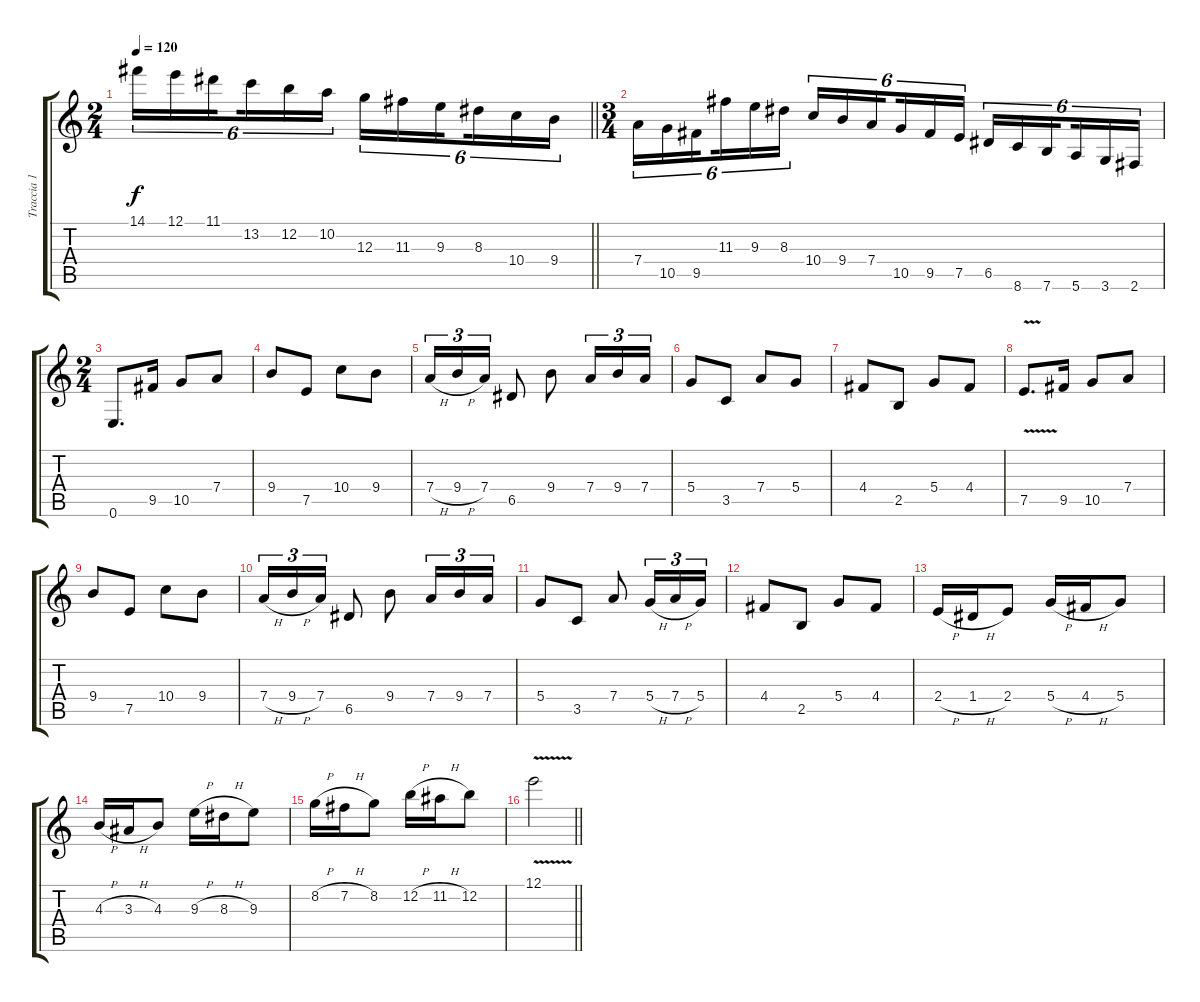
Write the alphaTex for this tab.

\track ("Traccia 1" "Traccia 1") {instrument overdrivenguitar}
\staff {score tabs}
\tuning (E4 B3 G3 D3 A2 E2) {hide}
\ts (2 4)
\tempo 120
\clef g2
\barLineRight lightlight
\ks c
14.1.16{tu (6 4) dy f instrument overdrivenguitar} 12.1.16{tu (6 4)} 11.1.16{tu (6 4) beam splitsecondary} 13.2.16{tu (6 4)} 12.2.16{tu (6 4)} 10.2.16{tu (6 4)} 12.3.16{tu (6 4)} 11.3.16{tu (6 4)} 9.3.16{tu (6 4) beam splitsecondary} 8.3.16{tu (6 4)} 10.4.16{tu (6 4)} 9.4.16{tu (6 4)} |
\ts (3 4)
7.4.16{tu (6 4)} 10.5.16{tu (6 4)} 9.5.16{tu (6 4) beam splitsecondary} 11.3.16{tu (6 4)} 9.3.16{tu (6 4)} 8.3.16{tu (6 4)} 10.4.16{tu (6 4)} 9.4.16{tu (6 4)} 7.4.16{tu (6 4) beam splitsecondary} 10.5.16{tu (6 4)} 9.5.16{tu (6 4)} 7.5.16{tu (6 4)} 6.5.16{tu (6 4)} 8.6.16{tu (6 4)} 7.6.16{tu (6 4) beam splitsecondary} 5.6.16{tu (6 4)} 3.6.16{tu (6 4)} 2.6.16{tu (6 4)} |
\ts (2 4)
0.6.8{d} 9.5.16 10.5.8 7.4.8 |
9.4.8 7.5.8 10.4.8 9.4.8 |
7.4{h}.16{tu (3 2)} 9.4{h}.16{tu (3 2)} 7.4.16{tu (3 2)} 6.5.8 9.4.8 7.4.16{tu (3 2)} 9.4.16{tu (3 2)} 7.4.16{tu (3 2)} |
5.4.8 3.5.8 7.4.8 5.4.8 |
4.4.8 2.5.8 5.4.8 4.4.8 |
7.5{v}.8{d} 9.5.16 10.5.8 7.4.8 |
9.4.8 7.5.8 10.4.8 9.4.8 |
7.4{h}.16{tu (3 2)} 9.4{h}.16{tu (3 2)} 7.4.16{tu (3 2)} 6.5.8 9.4.8 7.4.16{tu (3 2)} 9.4.16{tu (3 2)} 7.4.16{tu (3 2)} |
5.4.8 3.5.8 7.4.8 5.4{h}.16{tu (3 2)} 7.4{h}.16{tu (3 2)} 5.4.16{tu (3 2)} |
4.4.8 2.5.8 5.4.8 4.4.8 |
2.4{h}.16 1.4{h}.16 2.4.8 5.4{h}.16 4.4{h}.16 5.4.8 |
4.3{h}.16 3.3{h}.16 4.3.8 9.3{h}.16 8.3{h}.16 9.3.8 |
8.2{h}.16 7.2{h}.16 8.2.8 12.2{h}.16 11.2{h}.16 12.2.8 |
\barLineRight lightlight
12.1{v}.2
